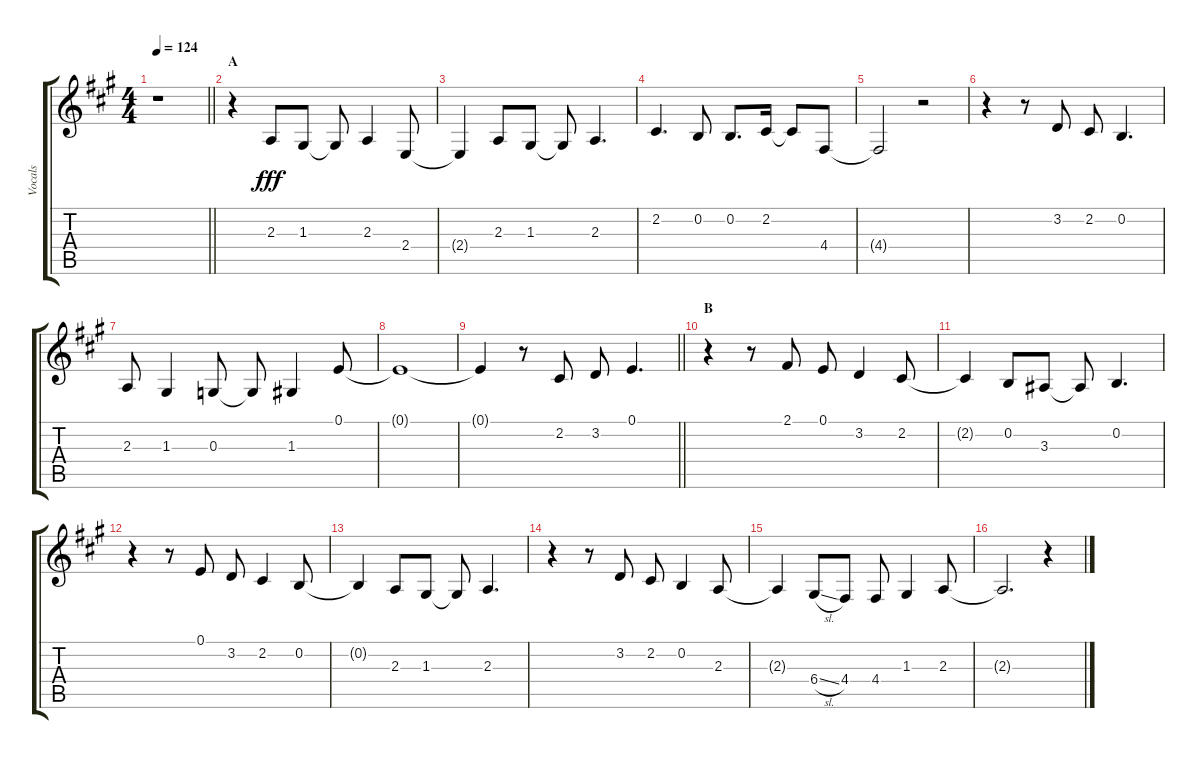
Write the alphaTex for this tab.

\track ("Vocals" "Vocals") {instrument voiceoohs}
\staff {score tabs}
\tuning (E4 B3 G3 D3 A2 E2) {hide}
\ts (4 4)
\tempo 124
\clef g2
\barLineRight lightlight
\ks a
r.1{dy fff} |
\section ("" "A")
r.4 2.3.8 1.3.8 1.3{t}.8 2.3.4 2.4.8 |
2.4{t}.4 2.3.8 1.3.8 1.3{t}.8 2.3.4{d} |
2.2.4{d} 0.2.8 0.2.8{d} 2.2.16 2.2{t}.8 4.4.8 |
4.4{t}.2 r.2 |
r.4 r.8 3.2.8 2.2.8 0.2.4{d} |
2.3.8 1.3.4 0.3.8 0.3{t}.8 1.3.4 0.1.8 |
0.1{t}.1 |
\barLineRight lightlight
0.1{t}.4 r.8 2.2.8 3.2.8 0.1.4{d} |
\section ("" "B")
r.4 r.8 2.1.8 0.1.8 3.2.4 2.2.8 |
2.2{t}.4 0.2.8 3.3.8 3.3{t}.8 0.2.4{d} |
r.4 r.8 0.1.8 3.2.8 2.2.4 0.2.8 |
0.2{t}.4 2.3.8 1.3.8 1.3{t}.8 2.3.4{d} |
r.4 r.8 3.2.8 2.2.8 0.2.4 2.3.8 |
2.3{t}.4 6.4{sl}.8 4.4.8 4.4.8 1.3.4 2.3.8 |
2.3{t}.2{d} r.4
